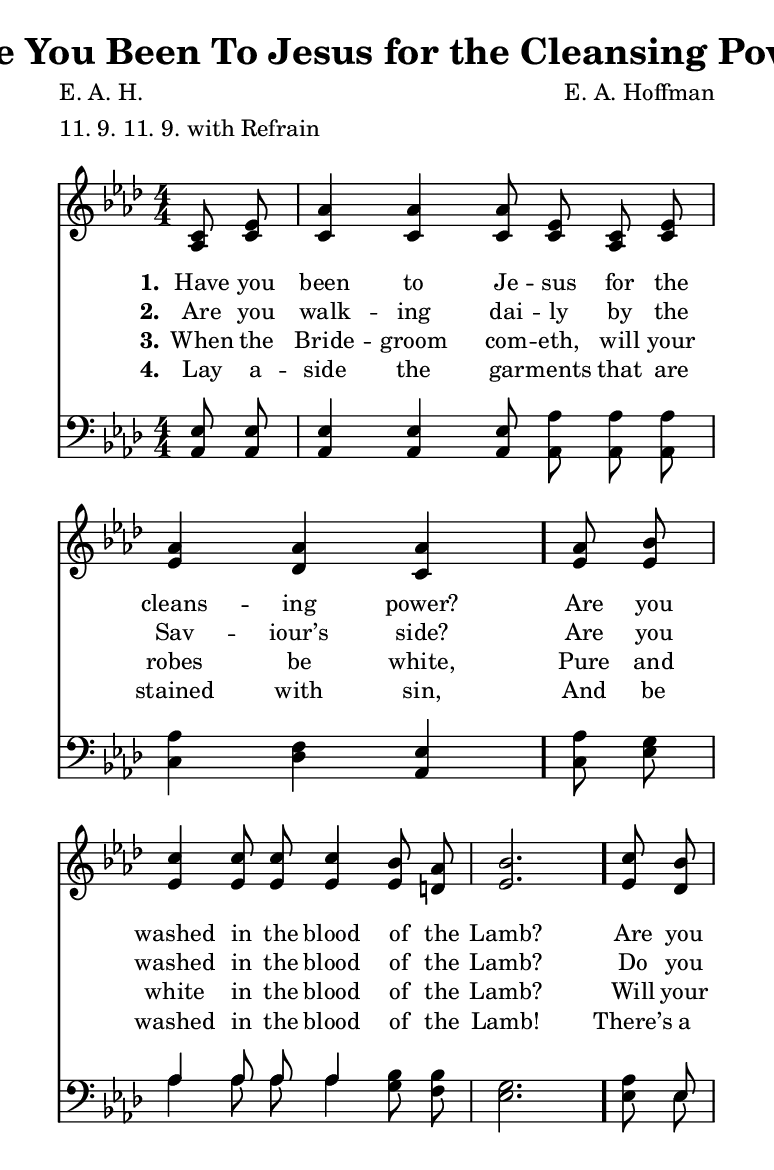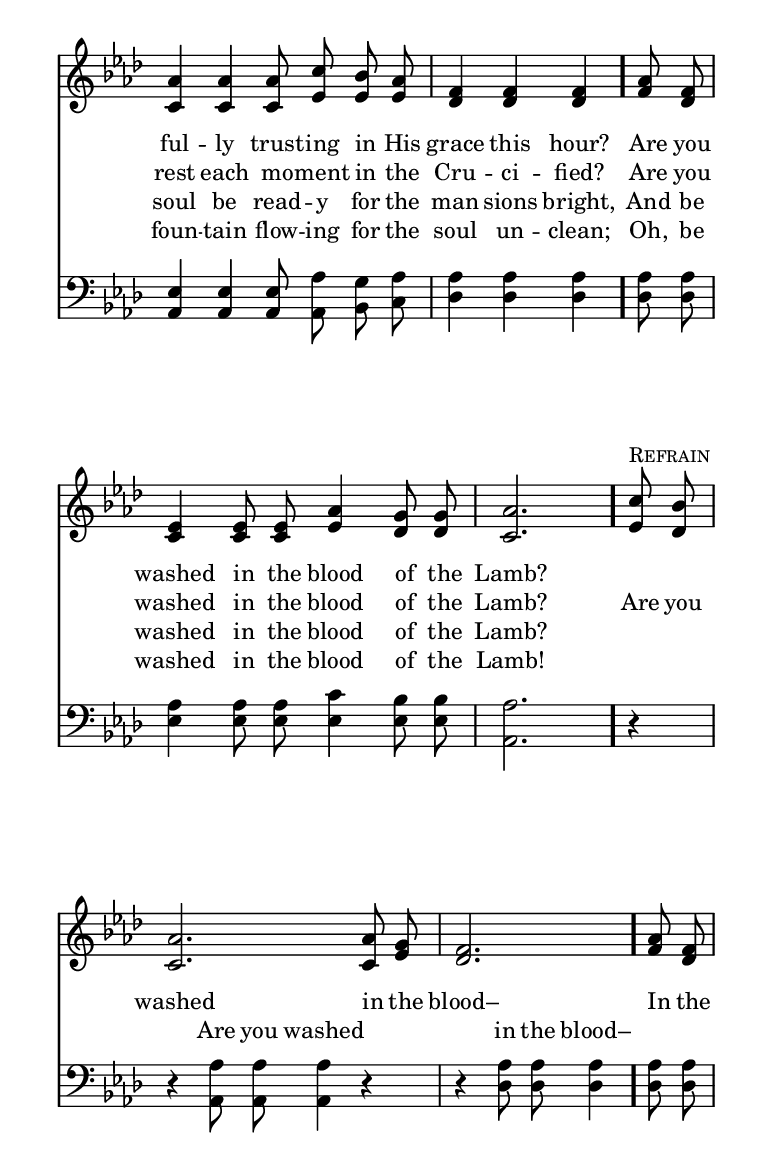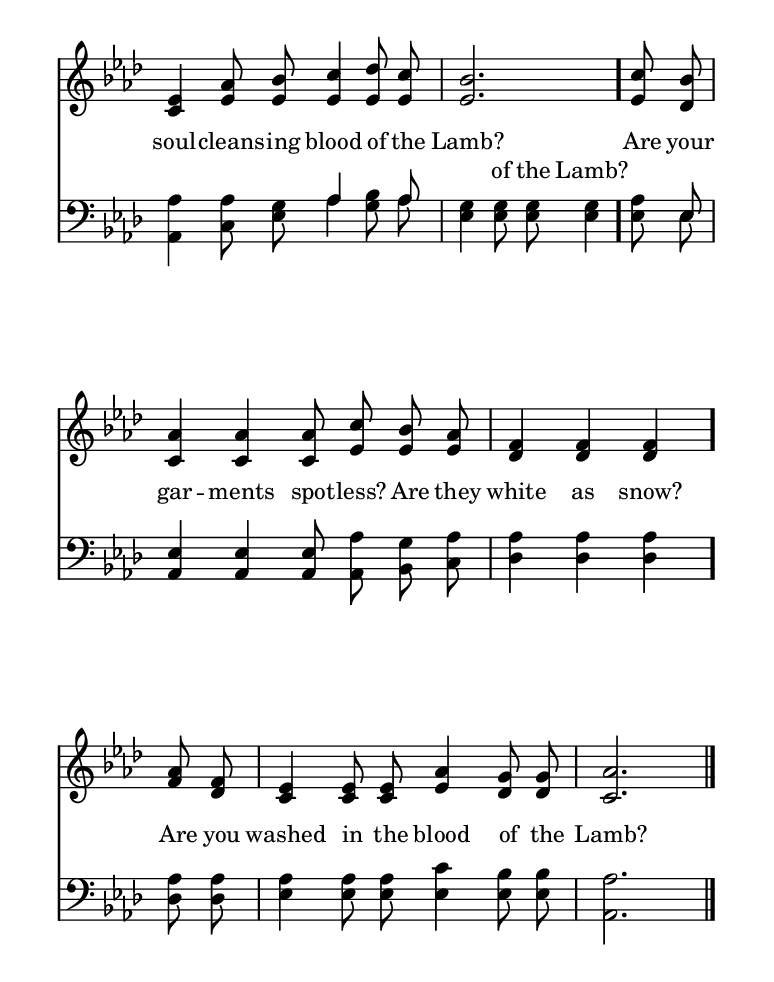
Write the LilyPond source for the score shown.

\include "common/global.ily"
\paper {
  \include "common/paper.ily"
  ragged-last-bottom = ##t
  system-count = #(cond (is-eogsized 6) (#t #f))
  page-count = #(cond (is-eogsized 2) (#t #f))
  systems-per-page = #(cond (is-eogsized 4) (#t #f))
}

\header{
  %gospel
  hymnnumber = "90"
  title = "Have You Been To Jesus for the Cleansing Power?"
  markuptitle = \markup \center-column { "Have You Been To Jesus" "for the Cleansing Power?" \vspace #0.4 }
  tunename = ""
  meter = "11. 9. 11. 9. with Refrain"
  poet = "E. A. H."
  composer = "E. A. Hoffman"
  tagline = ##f
}

% for fermata in MIDI
ta = { \tempo 4=80 }
tb = { \tempo 4=40 }

patternAA = { c8 c8 | c4 c4 c8 c8 c8 c8 | c4 c4 c4 }

patternBA = { c8 c8 | c4 c8 c8 c4 c8 c8 | c2. }
patternBB = { c8 c8 | c4 c8 c8 c4 c8 c8 | c4 c8 c8 c4 }

patternCA = { c8 c8 | c2. c8 c8 | c2. }
patternCB = { c4 | c4 c8 c8 c4 c4 | c4 c8 c8 c4 }

global = {
  \include "common/overrides.ily"
  \override Staff.TimeSignature.style = #'numbered
  \time 4/4
  \override Score.MetronomeMark.transparent = ##t % hide all fermata changes too
  \ta
  \key aes \major
  \partial 4
  \autoBeamOff
}

notesSoprano = {
\global
\relative c' {

  \changePitch \patternAA { c ees | aes aes aes ees c ees | aes aes aes }
  \changePitch \patternBA { aes bes | c c c c bes aes | bes }
  \changePitch \patternAA { c bes | aes aes aes c bes aes | f f f }
  \changePitch \patternBA { aes f | ees ees ees aes g g | aes }

  << s^\markup { \small \caps "Refrain" }
  \changePitch \patternCA { c bes | aes aes g | f } >>
  \changePitch \patternBA { aes f | ees aes bes c des c | bes }
  \changePitch \patternAA { c bes | aes aes aes c bes aes | f f f }
  \changePitch \patternBA { aes f | ees ees ees aes g g | aes }

  \bar "|."

}
}

notesAlto = {
\global
\relative e {

  \changePitch \patternAA { aes c | c c c c aes c | ees des c }
  \changePitch \patternBA { ees ees | ees ees ees ees ees d | ees }
  \changePitch \patternAA { ees des | c c c ees ees ees | des des des }
  \changePitch \patternBA { f des | c c c ees des des | c }

  \changePitch \patternCA { ees des | c c ees | des }
  \changePitch \patternBA { f des c ees ees ees ees ees | ees }
  \changePitch \patternAA { ees des | c c c ees ees ees | des des des }
  \changePitch \patternBA { f des | c c c ees des des | c }

}
}

notesTenor = {
\global
\relative a {

  \changePitch \patternAA { ees ees | ees ees ees aes aes aes | aes f ees }
  \changePitch \patternBA { aes g | aes aes aes aes bes bes | g }
  \changePitch \patternAA { aes ees | ees ees ees aes g aes | aes aes aes }
  \changePitch \patternBA { aes aes | aes aes aes c bes bes | aes }

  \changePitch \patternCB { r | r aes aes aes r | r aes aes aes }
  \changePitch \patternBB { aes aes | aes aes g aes bes aes | g g g g }
  \changePitch \patternAA { aes ees | ees ees ees aes g aes | aes aes aes }
  \changePitch \patternBA { aes aes | aes aes aes c bes bes | aes }

}
}

notesBass = {
\global
\relative f, {

  \changePitch \patternAA { aes aes | aes aes aes aes aes aes | c des aes }
  \changePitch \patternBA { c ees | aes aes aes aes g f | ees }
  \changePitch \patternAA { ees ees | aes, aes aes aes bes c | des des des }
  \changePitch \patternBA { des des | ees ees ees ees ees ees | aes, }

  \changePitch \patternCB { r | r aes aes aes r | r des des des }
  \changePitch \patternBB { des des aes c ees aes g aes  | ees ees ees ees }
  \changePitch \patternAA { ees ees | aes, aes aes aes bes c | des des des }
  \changePitch \patternBA { des des | ees ees ees ees ees ees | aes, }

}
}

Refrain = \lyricmode {

%{HIDE>%} Are you washed in the blood– \bar "." %{<HIDE%}
%LYRICS Are you washed ... in the blood ...
In the soul -- cleans -- ing blood of the Lamb? \bar "."
Are your gar -- ments spot -- less? Are they white as snow? \bar "."
Are you washed in the blood of the Lamb? \bar "."

}

wordsA = \lyricmode {
\set stanza = "1."

Have you been to Je -- sus for the cleans -- ing power? \bar "."
Are you washed in the blood of the Lamb? \bar "."
Are you ful -- ly trust -- ing in His grace this hour? \bar "."
Are you washed in the blood of the Lamb? \bar "." \eogbreak

}

wordsB = \lyricmode {
\set stanza = "2."

Are you walk -- ing dai -- ly by the Sav -- iour’s side?
Are you washed in the blood of the Lamb?
Do you rest each mo -- ment in the Cru -- ci -- fied?
Are you washed in the blood of the Lamb?

\Refrain

}

wordsC = \lyricmode {
\set stanza = "3."

When the Bride -- groom com -- eth, will your robes be white,
Pure and white in the blood of the Lamb?
Will your soul be read -- y for the man -- sions bright,
And be washed in the blood of the Lamb?

}

wordsD = \lyricmode {
\set stanza = "4."

Lay a -- side the gar -- ments that are stained with sin,
And be washed in the blood of the Lamb!
There’s a foun -- tain flow -- ing for the soul un -- clean;
Oh, be washed in the blood of the Lamb!

}

underWords = \lyricmode {

{ \repeat unfold 40 { \skip 4 } }
Are you washed in the blood–
{ \repeat unfold 9 { \skip 4 } }
of the Lamb?

}

\score {
  \context ChoirStaff <<
    \context Staff = upper <<
      \set Staff.autoBeaming = ##f
      \set ChoirStaff.systemStartDelimiter = #'SystemStartBar
      \set ChoirStaff.printPartCombineTexts = ##f
      \partcombine #'(2 . 9) \notesSoprano \notesAlto
      \context NullVoice = sopranos { \voiceOne << \notesSoprano >> }
      \context NullVoice = altos { \voiceTwo << \notesAlto >> }
      \context Lyrics = one   \lyricsto sopranos \wordsA
      \context Lyrics = two   \lyricsto sopranos \wordsB
      \context Lyrics = three \lyricsto sopranos \wordsC
      \context Lyrics = four  \lyricsto sopranos \wordsD
    >>
    \context Staff = men <<
      \set Staff.autoBeaming = ##f
      \clef bass
      \set ChoirStaff.printPartCombineTexts = ##f
      \partcombine #'(2 . 9) \notesTenor \notesBass
      \context NullVoice = tenors { \voiceOne << \notesTenor >> }
      \context NullVoice = basses { \voiceTwo << \notesBass >> }
    >>
    \context Lyrics = three \lyricsto tenors \underWords
  >>
  \layout {
    \include "common/layout.ily"
  }
  \midi{
    \include "common/midi.ily"
  }
}

\version "2.19.49"  % necessary for upgrading to future LilyPond versions.

% vi:set et ts=2 sw=2 ai nocindent syntax=lilypond:
